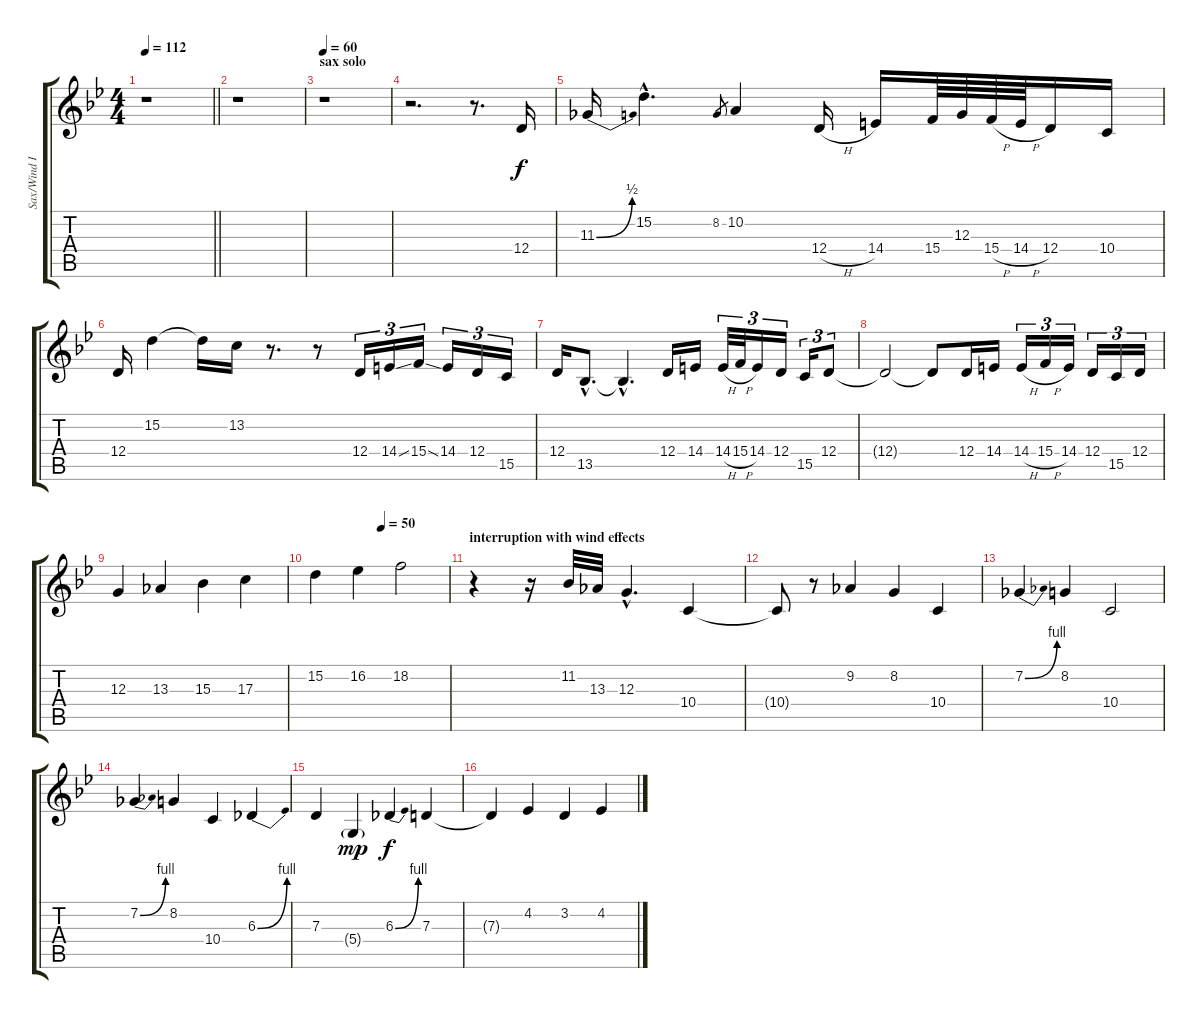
\track ("Sax/Wind Instruments(Helliwell)" "Sax/Wind I") {instrument altosax}
\staff {score tabs}
\tuning (E4 B3 G3 D3 A2 E2) {hide}
\ts (4 4)
\tempo 112
\clef g2
\barLineRight lightlight
\ks bb
r.1{dy f} |
r.1 |
\section ("" "sax solo")
\tempo 60
r.1 |
r.2{d volume 16} r.8{d} 12.4.16 |
11.3{be (bend 0 0 60 2)}.16 15.2{hac}.4{d} 8.2.8{gr} 10.2.4 12.4{h}.16 14.4.16 15.4.64 12.3.64 15.4{h}.64 14.4{h}.64 12.4.16 10.4.16 |
12.4.16 15.2.4 15.2{t}.16 13.2.16 r.8{d} r.8 12.4.16{tu (3 2)} 14.4{ss}.16{tu (3 2)} 15.4{ss}.16{tu (3 2)} 14.4.16{tu (3 2)} 12.4.16{tu (3 2)} 15.5.16{tu (3 2)} |
12.4.16 13.5{hac}.8{d} 13.5{hac t}.4{d} 12.4.16 14.4.16 14.4{h}.32{tu (3 2)} 15.4{h}.32{tu (3 2)} 14.4.16{tu (3 2)} 12.4.16{tu (3 2)} 15.5.16{tu (3 2)} 12.4.8{tu (3 2)} |
12.4{t}.2 12.4{t}.8 12.4.16 14.4.16 14.4{h}.16{tu (3 2)} 15.4{h}.16{tu (3 2)} 14.4.16{tu (3 2)} 12.4.16{tu (3 2)} 15.5.16{tu (3 2)} 12.4.16{tu (3 2)} |
12.3.4 13.3.4 15.3.4 17.3.4 |
\tempo (50 0.5)
15.2.4 16.2.4 18.2.2 |
\section ("" "interruption with wind effects")
r.4 r.16 11.2.32 13.3.32 12.3{hac}.4{d} 10.4.4 |
10.4{t}.8 r.8 9.2.4 8.2.4 10.4.4 |
7.2{be (bend 0 0 60 4)}.4 8.2.4 10.4.2 |
7.2{be (bend 0 0 60 4)}.4 8.2.4 10.4.4 6.3{be (bend 0 0 60 4)}.4 |
7.3.4 5.4{g}.4{dy mp} 6.3{be (bend 0 0 60 4)}.4{dy f} 7.3.4 |
7.3{t}.4 4.2.4 3.2.4 4.2.4
